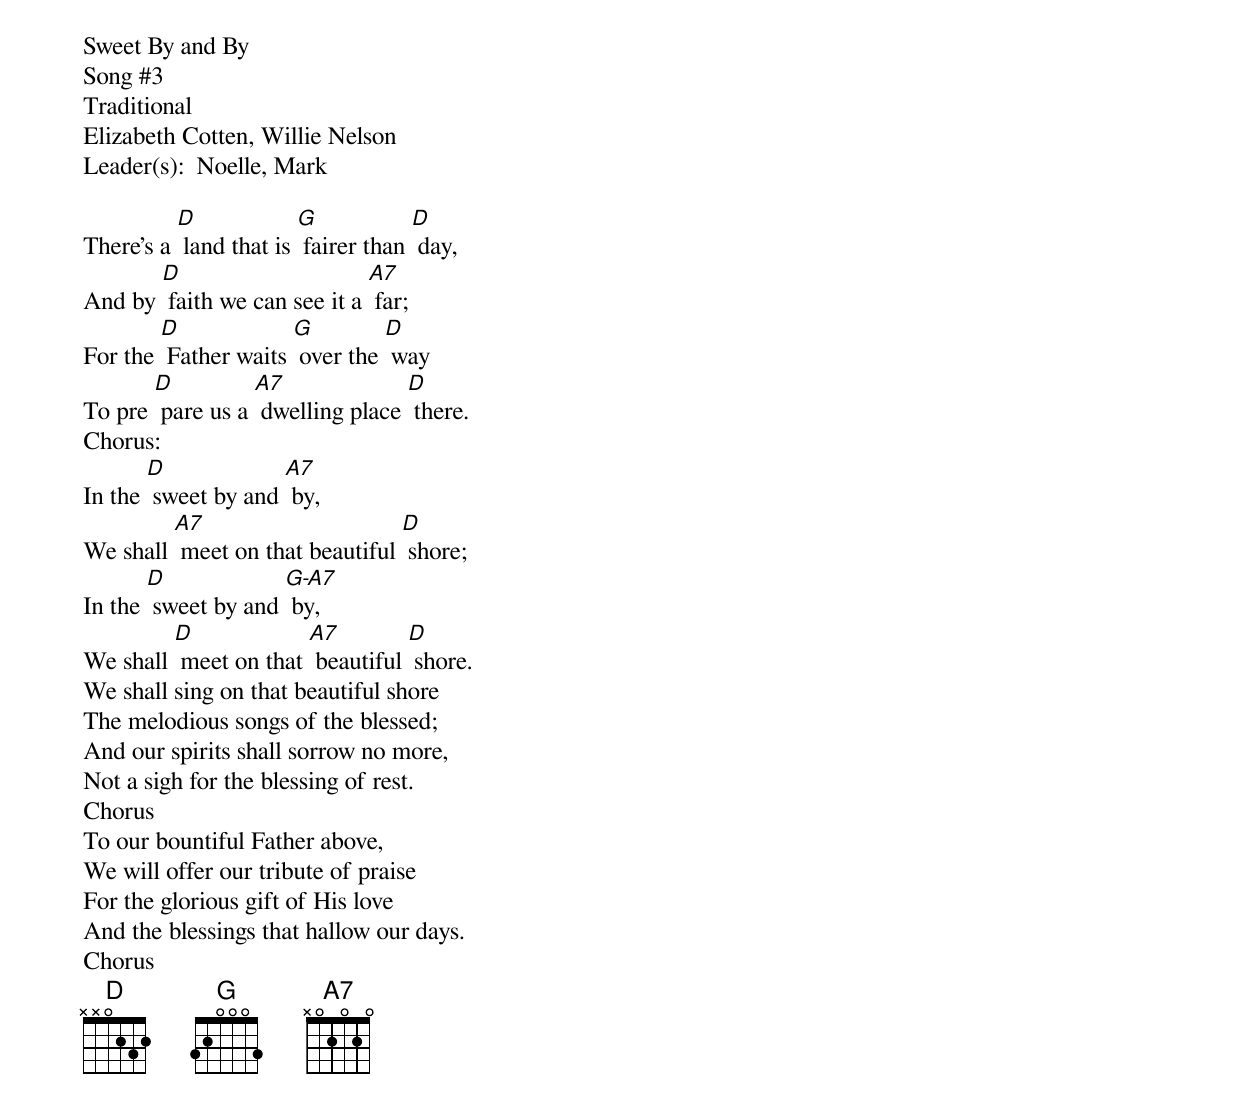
Sweet By and By
Song #3
Traditional
Elizabeth Cotten, Willie Nelson
Leader(s):  Noelle, Mark

There's a [D] land that is [G] fairer than [D] day,
And by [D] faith we can see it a [A7] far;
For the [D] Father waits [G] over the [D] way
To pre [D] pare us a [A7] dwelling place [D] there.
Chorus:
In the [D] sweet by and [A7] by,
We shall [A7] meet on that beautiful [D] shore;
In the [D] sweet by and [G-A7] by,
We shall [D] meet on that [A7] beautiful [D] shore.
We shall sing on that beautiful shore
The melodious songs of the blessed;
And our spirits shall sorrow no more,
Not a sigh for the blessing of rest.
Chorus
To our bountiful Father above,
We will offer our tribute of praise
For the glorious gift of His love
And the blessings that hallow our days.
Chorus
